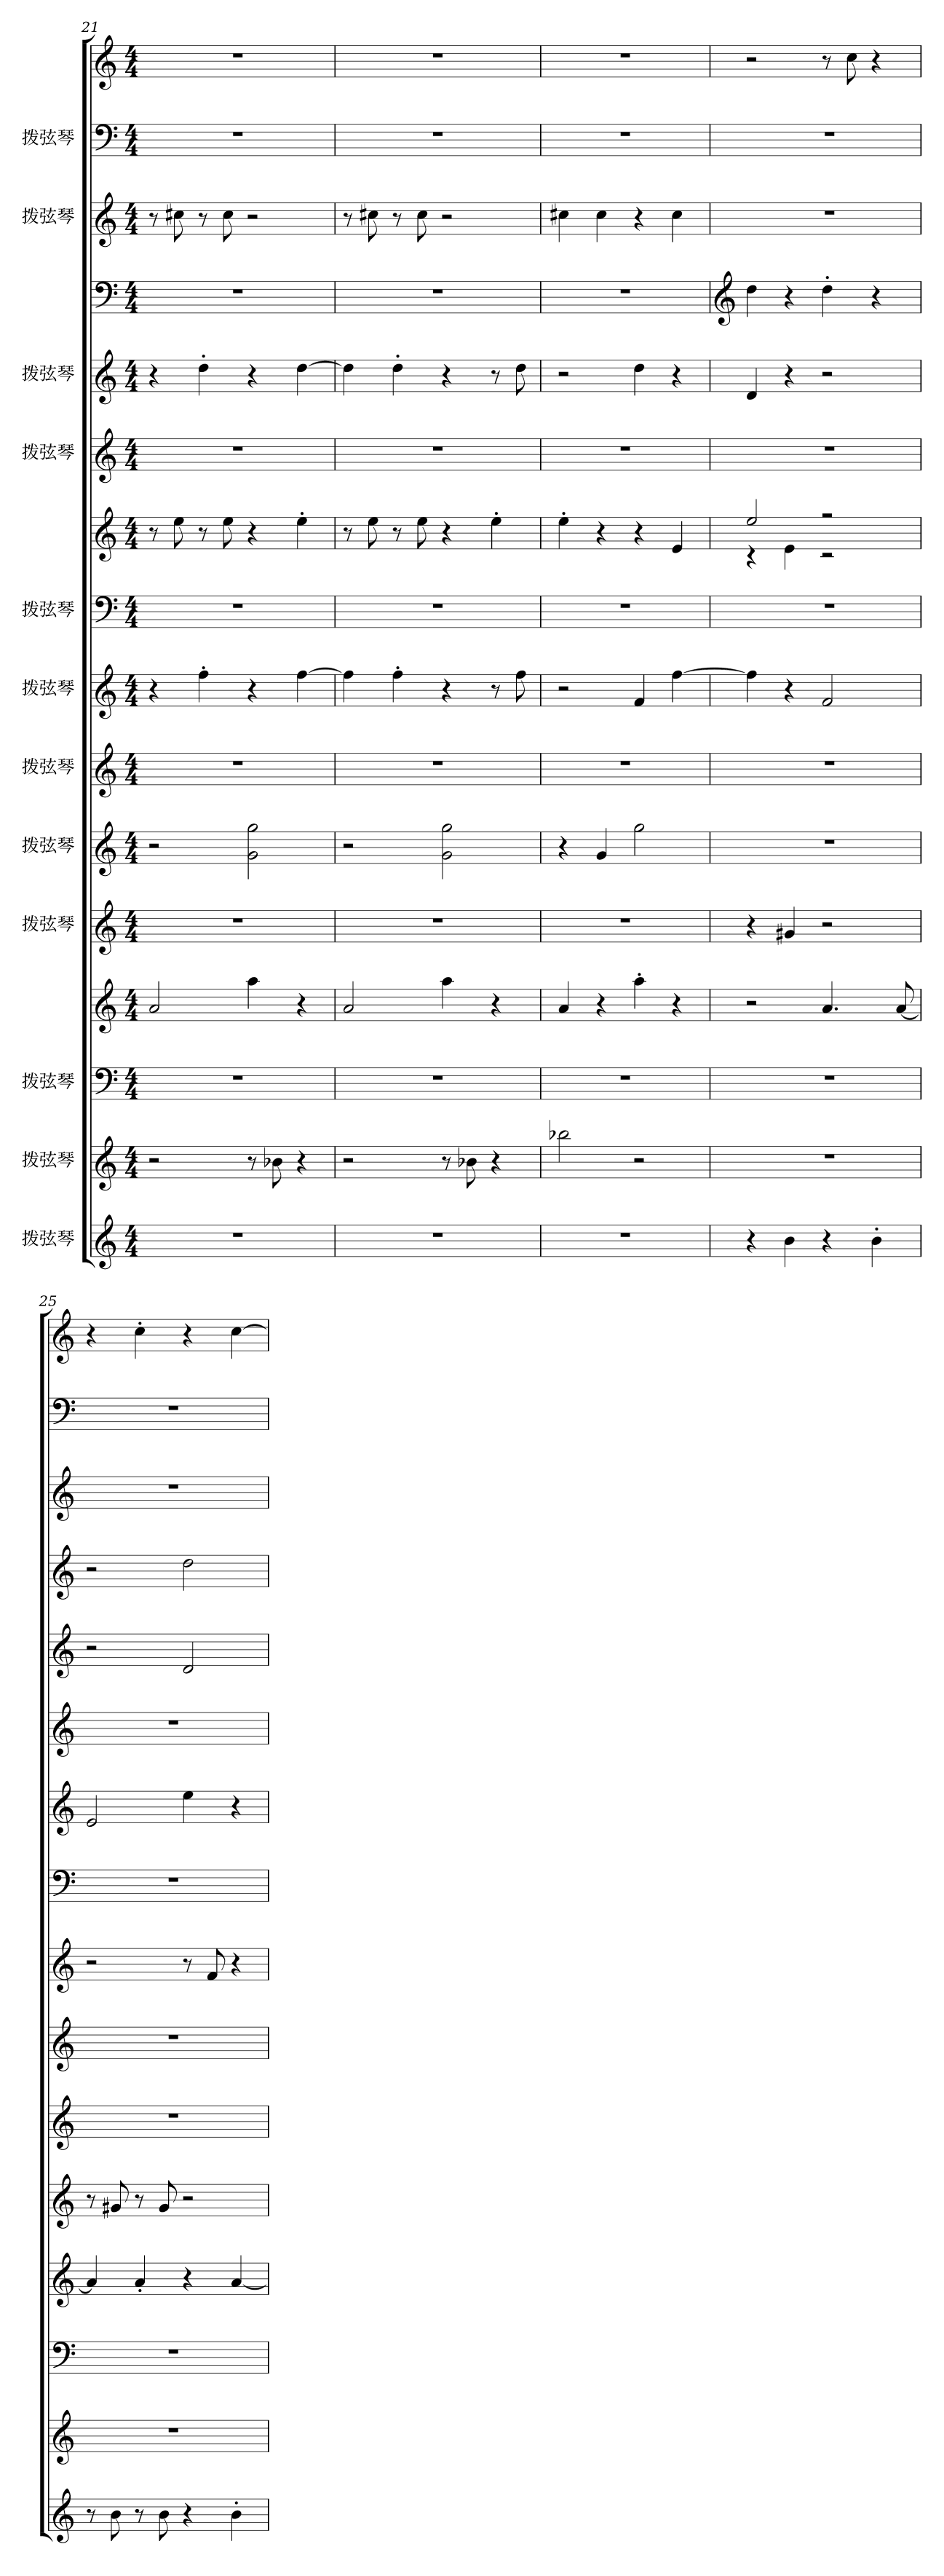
**kern	**kern	**kern	**kern	**kern	**kern	**kern	**kern	**kern	**kern	**kern	**kern	**kern	**kern	**kern	**kern
*part12	*part11	*part10	*part10	*part9	*part8	*part7	*part6	*part5	*part5	*part4	*part3	*part3	*part2	*part1	*part1
*staff16	*staff15	*staff14	*staff13	*staff12	*staff11	*staff10	*staff9	*staff8	*staff7	*staff6	*staff5	*staff4	*staff3	*staff2	*staff1
*I"拨弦琴	*I"拨弦琴	*I"拨弦琴	*	*I"拨弦琴	*I"拨弦琴	*I"拨弦琴	*I"拨弦琴	*I"拨弦琴	*	*I"拨弦琴	*I"拨弦琴	*	*I"拨弦琴	*I"拨弦琴	*
*clefG2	*clefG2	*clefF4	*clefG2	*clefG2	*clefG2	*clefG2	*clefG2	*clefF4	*clefG2	*clefG2	*clefG2	*clefF4	*clefG2	*clefF4	*clefG2
*k[]	*k[]	*k[]	*k[]	*k[]	*k[]	*k[]	*k[]	*k[]	*k[]	*k[]	*k[]	*k[]	*k[]	*k[]	*k[]
*M4/4	*M4/4	*M4/4	*M4/4	*M4/4	*M4/4	*M4/4	*M4/4	*M4/4	*M4/4	*M4/4	*M4/4	*M4/4	*M4/4	*M4/4	*M4/4
=21	=21	=21	=21	=21	=21	=21	=21	=21	=21	=21	=21	=21	=21	=21	=21
1r	2r	1r	2a/	1r	2r	1r	4r	1r	8r	1r	4r	1r	8r	1r	1r
.	.	.	.	.	.	.	.	.	8ee\	.	.	.	8cc#X\	.	.
.	.	.	.	.	.	.	4ff'\	.	8r	.	4dd'\	.	8r	.	.
.	.	.	.	.	.	.	.	.	8ee\	.	.	.	8cc#\	.	.
.	8r	.	4aa\	.	2g\ 2gg\	.	4r	.	4r	.	4r	.	2r	.	.
.	8b-X\	.	.	.	.	.	.	.	.	.	.	.	.	.	.
.	4r	.	4r	.	.	.	[4ff\	.	4ee'\	.	[4dd\	.	.	.	.
=22	=22	=22	=22	=22	=22	=22	=22	=22	=22	=22	=22	=22	=22	=22	=22
1r	2r	1r	2a/	1r	2r	1r	4ff\]	1r	8r	1r	4dd\]	1r	8r	1r	1r
.	.	.	.	.	.	.	.	.	8ee\	.	.	.	8cc#X\	.	.
.	.	.	.	.	.	.	4ff'\	.	8r	.	4dd'\	.	8r	.	.
.	.	.	.	.	.	.	.	.	8ee\	.	.	.	8cc#\	.	.
.	8r	.	4aa\	.	2g\ 2gg\	.	4r	.	4r	.	4r	.	2r	.	.
.	8b-X\	.	.	.	.	.	.	.	.	.	.	.	.	.	.
.	4r	.	4r	.	.	.	8r	.	4ee'\	.	8r	.	.	.	.
.	.	.	.	.	.	.	8ff\	.	.	.	8dd\	.	.	.	.
=23	=23	=23	=23	=23	=23	=23	=23	=23	=23	=23	=23	=23	=23	=23	=23
1r	2bb-X\	1r	4a/	1r	4r	1r	2r	1r	4ee'\	1r	2r	1r	4cc#X\	1r	1r
.	.	.	4r	.	4g/	.	.	.	4r	.	.	.	4cc#\	.	.
.	2r	.	4aa'\	.	2gg\	.	4f/	.	4r	.	4dd\	.	4r	.	.
.	.	.	4r	.	.	.	[4ff\	.	4e/	.	4r	.	4cc#\	.	.
=24	=24	=24	=24	=24	=24	=24	=24	=24	=24	=24	=24	=24	=24	=24	=24
*	*	*	*	*	*	*	*	*	*	*	*	*clefG2	*	*	*
*	*	*	*	*	*	*	*	*	*^	*	*	*	*	*	*
4r	1r	1r	2r	4r	1r	1r	4ff\]	1r	2ee/	4r	1r	4d/	4dd\	1r	1r	2r
4b\	.	.	.	4g#X/	.	.	4r	.	.	4e\	.	4r	4r	.	.	.
4r	.	.	4.a/	2r	.	.	2f/	.	2r	2r	.	2r	4dd'\	.	.	8r
.	.	.	.	.	.	.	.	.	.	.	.	.	.	.	.	8cc\
4b'\	.	.	.	.	.	.	.	.	.	.	.	.	4r	.	.	4r
.	.	.	[8a/	.	.	.	.	.	.	.	.	.	.	.	.	.
*	*	*	*	*	*	*	*	*	*v	*v	*	*	*	*	*	*
!!LO:PB:g=z
=25	=25	=25	=25	=25	=25	=25	=25	=25	=25	=25	=25	=25	=25	=25	=25
8r	1r	1r	4a/]	8r	1r	1r	2r	1r	2e/	1r	2r	2r	1r	1r	4r
8b\	.	.	.	8g#X/	.	.	.	.	.	.	.	.	.	.	.
8r	.	.	4a'/	8r	.	.	.	.	.	.	.	.	.	.	4cc'\
8b\	.	.	.	8g#/	.	.	.	.	.	.	.	.	.	.	.
4r	.	.	4r	2r	.	.	8r	.	4ee\	.	2d/	2dd\	.	.	4r
.	.	.	.	.	.	.	8f/	.	.	.	.	.	.	.	.
4b'\	.	.	[4a/	.	.	.	4r	.	4r	.	.	.	.	.	[4cc\
=	=	=	=	=	=	=	=	=	=	=	=	=	=	=	=
*-	*-	*-	*-	*-	*-	*-	*-	*-	*-	*-	*-	*-	*-	*-	*-
